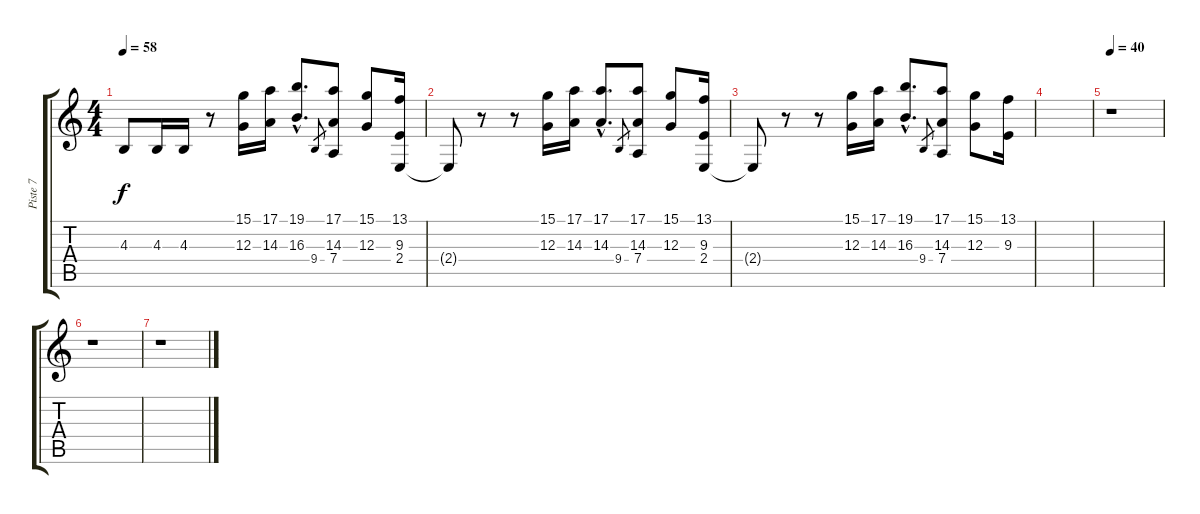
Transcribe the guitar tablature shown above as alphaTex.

\track ("Piste 7" "Piste 7") {instrument xylophone}
\staff {score tabs}
\tuning (E4 B3 G3 D3 A2 E2) {hide}
\ts (4 4)
\tempo 58
\clef g2
\ks c
4.3.8{dy f} 4.3.16 4.3.16 r.8 (15.1 12.3).16 (17.1 14.3).16 (19.1{hac} 16.3{hac}).8{d} 9.4.8{gr} (17.1 14.3 7.4).8 (15.1 12.3).8 (13.1 9.3 2.4).16 |
2.4{t}.8 r.8 r.8 (15.1 12.3).16 (17.1 14.3).16 (17.1{hac} 14.3{hac}).8{d} 9.4.8{gr} (17.1 14.3 7.4).8 (15.1 12.3).8 (13.1 9.3 2.4).16 |
2.4{t}.8 r.8 r.8 (15.1 12.3).16 (17.1 14.3).16 (19.1{hac} 16.3{hac}).8{d} 9.4.8{gr} (17.1 14.3 7.4).8 (15.1 12.3).8 (13.1 9.3).16 |
|
\tempo 40
r.1 |
r.1 |
r.1
